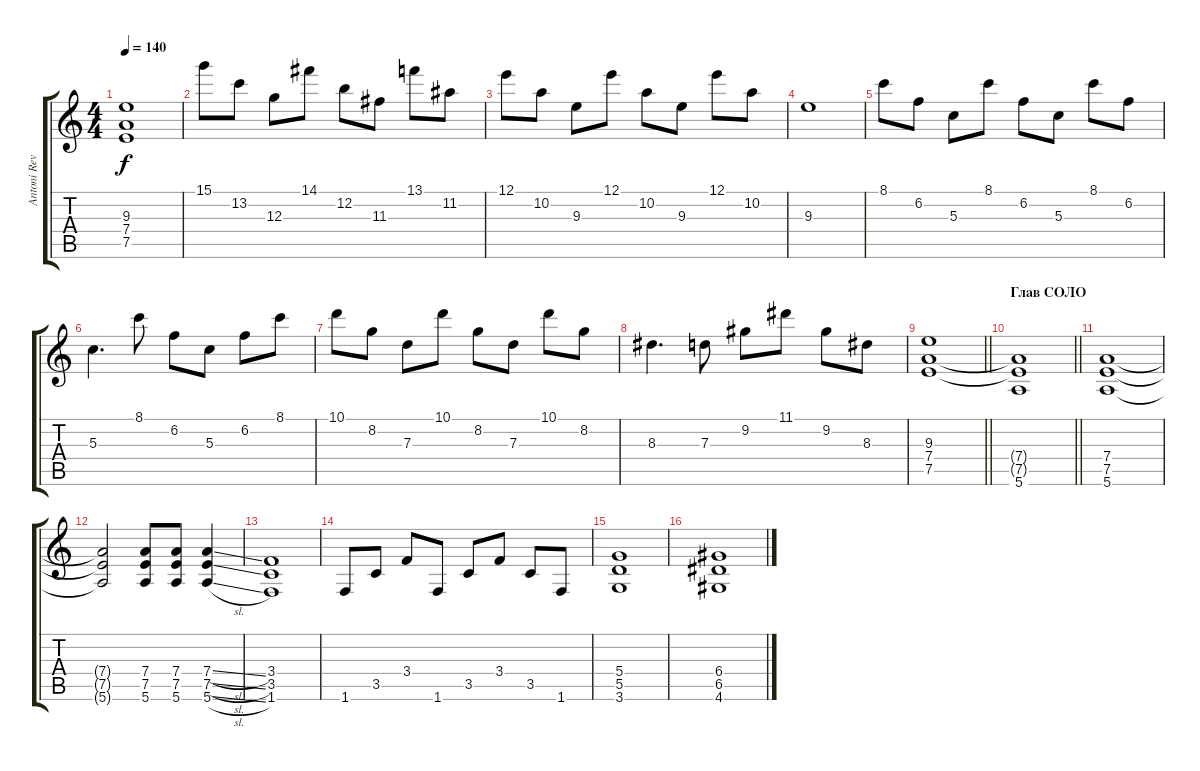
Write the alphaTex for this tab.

\track ("Antoni Revenson" "Antoni Rev") {instrument overdrivenguitar}
\staff {score tabs}
\tuning (E4 B3 G3 D3 A2 E2) {hide}
\ts (4 4)
\tempo 140
\clef g2
\ks c
(9.3 7.4 7.5).1{dy f} |
15.1.8 13.2.8 12.3.8 14.1.8 12.2.8 11.3.8 13.1.8 11.2.8 |
12.1.8 10.2.8 9.3.8 12.1.8 10.2.8 9.3.8 12.1.8 10.2.8 |
9.3.1 |
8.1.8 6.2.8 5.3.8 8.1.8 6.2.8 5.3.8 8.1.8 6.2.8 |
5.3.4{d} 8.1.8 6.2.8 5.3.8 6.2.8 8.1.8 |
10.1.8 8.2.8 7.3.8 10.1.8 8.2.8 7.3.8 10.1.8 8.2.8 |
8.3.4{d} 7.3.8 9.2.8 11.1.8 9.2.8 8.3.8 |
\barLineRight lightlight
(9.3 7.4 7.5).1 |
\section ("" "Глав СОЛО")
\barLineRight lightlight
(7.4{t} 7.5{t} 5.6).1 |
(7.4 7.5 5.6).1{instrument distortionguitar} |
(7.4{t} 7.5{t} 5.6{t}).2 (7.4 7.5 5.6).8 (7.4 7.5 5.6).8 (7.4{sl} 7.5{sl} 5.6{sl}).4 |
(3.4 3.5 1.6).1 |
1.6.8 3.5.8 3.4.8 1.6.8 3.5.8 3.4.8 3.5.8 1.6.8 |
(5.4 5.5 3.6).1 |
(6.4 6.5 4.6).1
